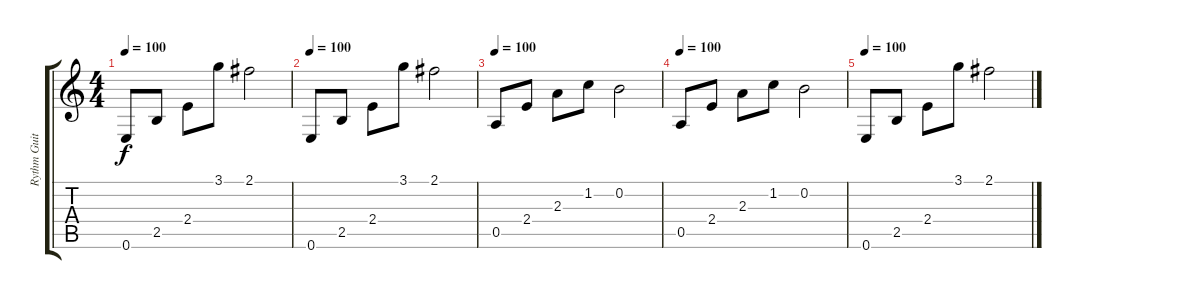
\track ("Rythm Guitar" "Rythm Guit") {instrument overdrivenguitar}
\staff {score tabs}
\tuning (E4 B3 G3 D3 A2 E2) {hide}
\ts (4 4)
\tempo 100
\clef g2
\ks c
0.6.8{dy f volume 12} 2.5.8 2.4.8 3.1.8 2.1.2 |
\tempo 100
0.6.8{volume 9} 2.5.8 2.4.8 3.1.8 2.1.2 |
\tempo 100
0.5.8{volume 6} 2.4.8 2.3.8 1.2.8 0.2.2 |
\tempo 100
0.5.8{volume 3} 2.4.8 2.3.8 1.2.8 0.2.2 |
\tempo 100
0.6.8{volume 1} 2.5.8 2.4.8 3.1.8 2.1.2
